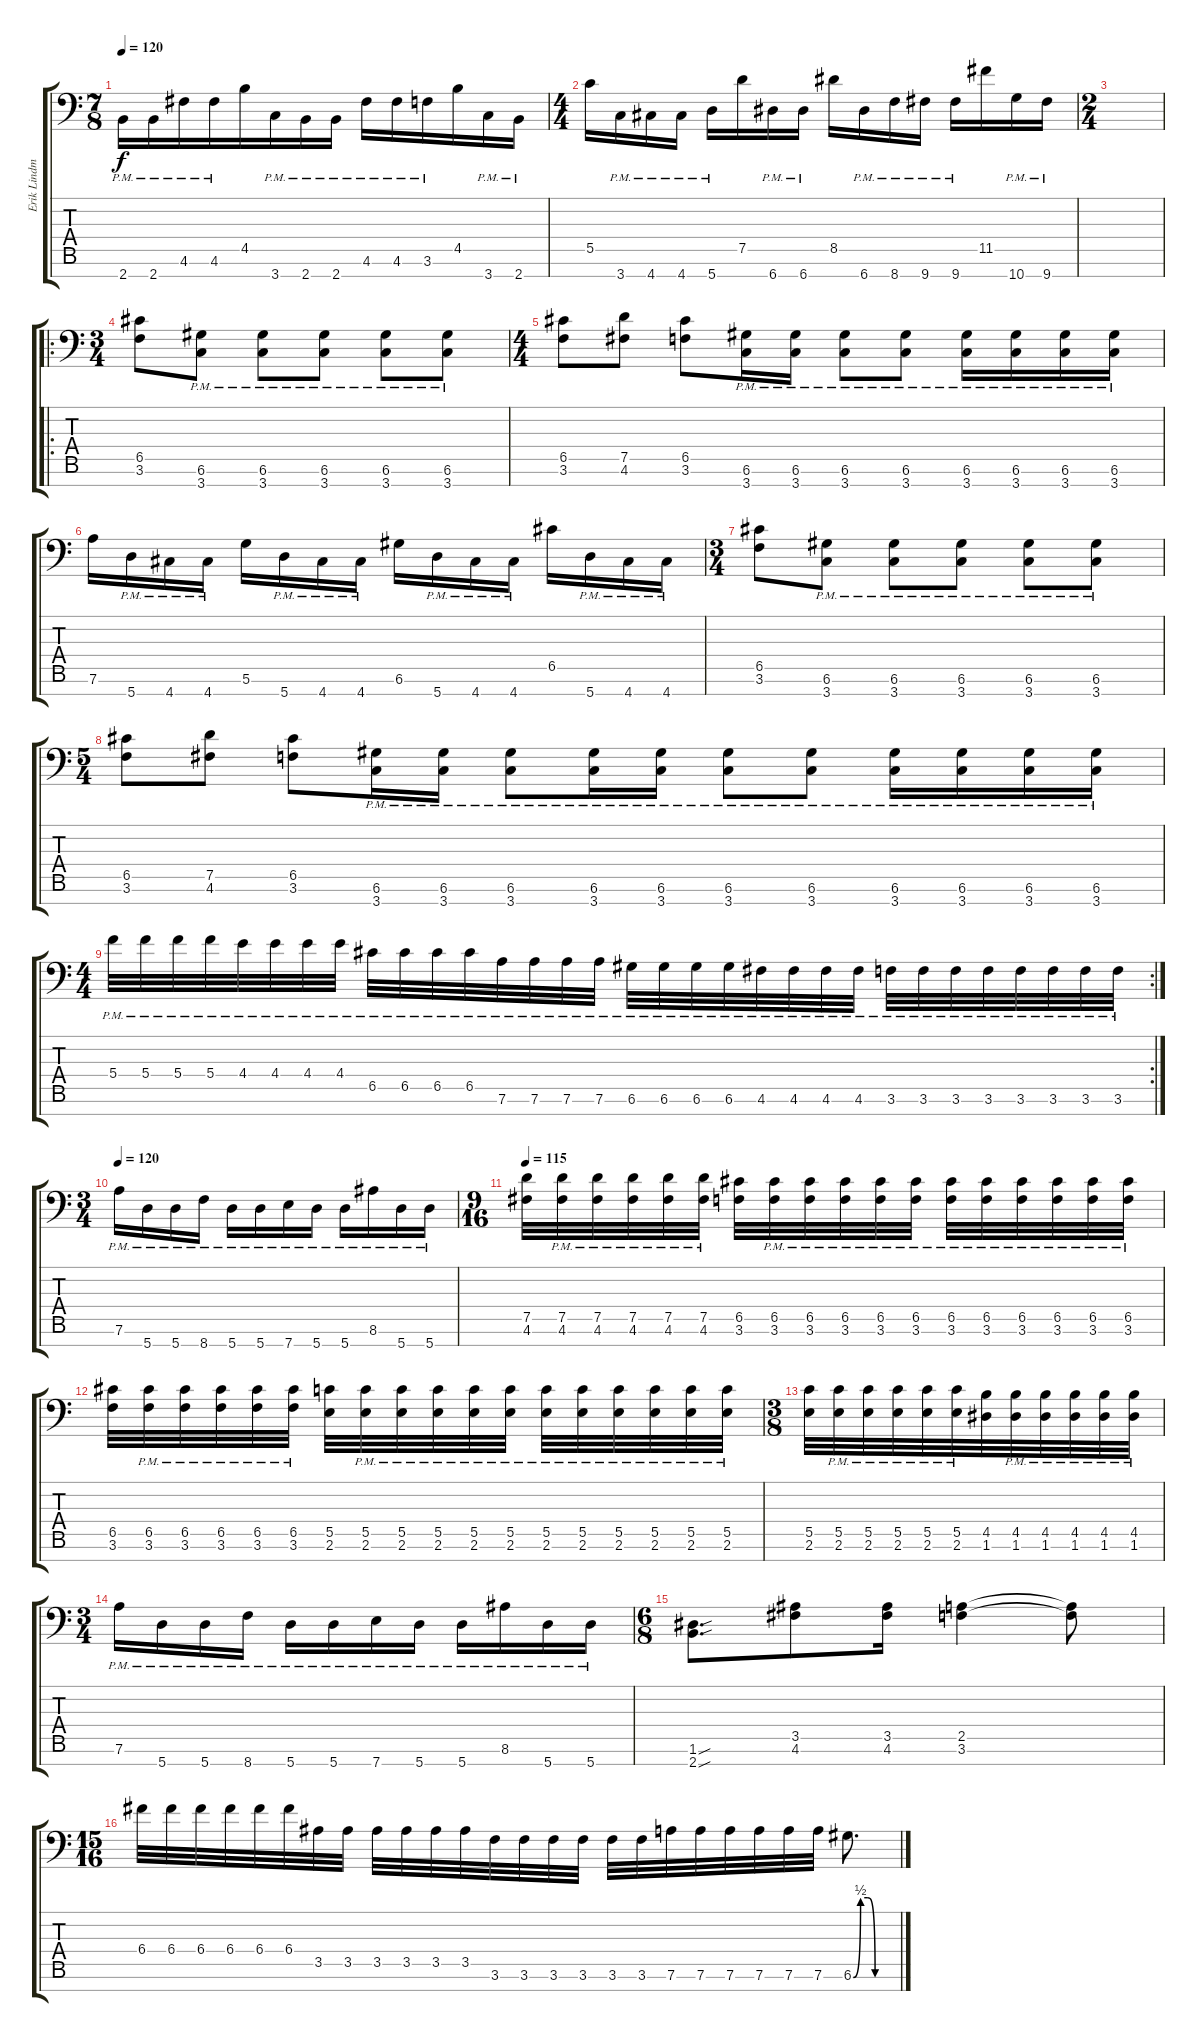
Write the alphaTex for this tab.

\track ("Erik Lindmark" "Erik Lindm") {instrument distortionguitar}
\staff {score tabs}
\tuning (D4 A3 F3 C3 G2 D2 A1) {hide}
\ts (7 8)
\tempo 120
\clef f4
\ks c
2.7{pm}.16{dy f} 2.7{pm}.16 4.6{pm}.16 4.6{pm}.16 4.5.16 3.7{pm}.16 2.7{pm}.16 2.7{pm}.16 4.6{pm}.16 4.6{pm}.16 3.6{pm}.16 4.5.16 3.7{pm}.16 2.7{pm}.16 |
\ts (4 4)
5.5.16 3.7{pm}.16 4.7{pm}.16 4.7{pm}.16 5.7{pm}.16 7.5.16 6.7{pm}.16 6.7{pm}.16 8.5.16 6.7{pm}.16 8.7{pm}.16 9.7{pm}.16 9.7{pm}.16 11.5.16 10.7{pm}.16 9.7{pm}.16 |
\ts (2 4)
|
\ro
\ts (3 4)
(6.5 3.6).8 (6.6{pm} 3.7{pm}).8 (6.6{pm} 3.7{pm}).8 (6.6{pm} 3.7{pm}).8 (6.6{pm} 3.7{pm}).8 (6.6{pm} 3.7{pm}).8 |
\ts (4 4)
(6.5 3.6).8 (7.5 4.6).8 (6.5 3.6).8 (6.6{pm} 3.7{pm}).16 (6.6{pm} 3.7{pm}).16 (6.6{pm} 3.7{pm}).8 (6.6{pm} 3.7{pm}).8 (6.6{pm} 3.7{pm}).16 (6.6{pm} 3.7{pm}).16 (6.6{pm} 3.7{pm}).16 (6.6{pm} 3.7{pm}).16 |
7.6.16 5.7{pm}.16 4.7{pm}.16 4.7{pm}.16 5.6.16 5.7{pm}.16 4.7{pm}.16 4.7{pm}.16 6.6.16 5.7{pm}.16 4.7{pm}.16 4.7{pm}.16 6.5.16 5.7{pm}.16 4.7{pm}.16 4.7{pm}.16 |
\ts (3 4)
(6.5 3.6).8 (6.6{pm} 3.7{pm}).8 (6.6{pm} 3.7{pm}).8 (6.6{pm} 3.7{pm}).8 (6.6{pm} 3.7{pm}).8 (6.6{pm} 3.7{pm}).8 |
\ts (5 4)
(6.5 3.6).8 (7.5 4.6).8 (6.5 3.6).8 (6.6{pm} 3.7{pm}).16 (6.6{pm} 3.7{pm}).16 (6.6{pm} 3.7{pm}).8 (6.6{pm} 3.7{pm}).16 (6.6{pm} 3.7{pm}).16 (6.6{pm} 3.7{pm}).8 (6.6{pm} 3.7{pm}).8 (6.6{pm} 3.7{pm}).16 (6.6{pm} 3.7{pm}).16 (6.6{pm} 3.7{pm}).16 (6.6{pm} 3.7{pm}).16 |
\rc 2
\ts (4 4)
5.4{pm}.32 5.4{pm}.32 5.4{pm}.32 5.4{pm}.32 4.4{pm}.32 4.4{pm}.32 4.4{pm}.32 4.4{pm}.32 6.5{pm}.32 6.5{pm}.32 6.5{pm}.32 6.5{pm}.32 7.6{pm}.32 7.6{pm}.32 7.6{pm}.32 7.6{pm}.32 6.6{pm}.32 6.6{pm}.32 6.6{pm}.32 6.6{pm}.32 4.6{pm}.32 4.6{pm}.32 4.6{pm}.32 4.6{pm}.32 3.6{pm}.32 3.6{pm}.32 3.6{pm}.32 3.6{pm}.32 3.6{pm}.32 3.6{pm}.32 3.6{pm}.32 3.6{pm}.32 |
\ts (3 4)
\tempo 120
7.6{pm}.16 5.7{pm}.16 5.7{pm}.16 8.7{pm}.16 5.7{pm}.16 5.7{pm}.16 7.7{pm}.16 5.7{pm}.16 5.7{pm}.16 8.6{pm}.16 5.7{pm}.16 5.7{pm}.16 |
\ts (9 16)
\tempo 115
(7.5 4.6).32 (7.5{pm} 4.6{pm}).32 (7.5{pm} 4.6{pm}).32 (7.5{pm} 4.6{pm}).32 (7.5{pm} 4.6{pm}).32 (7.5{pm} 4.6{pm}).32 (6.5 3.6).32 (6.5{pm} 3.6{pm}).32 (6.5{pm} 3.6{pm}).32 (6.5{pm} 3.6{pm}).32 (6.5{pm} 3.6{pm}).32 (6.5{pm} 3.6{pm}).32 (6.5{pm} 3.6{pm}).32 (6.5{pm} 3.6{pm}).32 (6.5{pm} 3.6{pm}).32 (6.5{pm} 3.6{pm}).32 (6.5{pm} 3.6{pm}).32 (6.5{pm} 3.6{pm}).32 |
(6.5 3.6).32 (6.5{pm} 3.6{pm}).32 (6.5{pm} 3.6{pm}).32 (6.5{pm} 3.6{pm}).32 (6.5{pm} 3.6{pm}).32 (6.5{pm} 3.6{pm}).32 (5.5 2.6).32 (5.5{pm} 2.6{pm}).32 (5.5{pm} 2.6{pm}).32 (5.5{pm} 2.6{pm}).32 (5.5{pm} 2.6{pm}).32 (5.5{pm} 2.6{pm}).32 (5.5{pm} 2.6{pm}).32 (5.5{pm} 2.6{pm}).32 (5.5{pm} 2.6{pm}).32 (5.5{pm} 2.6{pm}).32 (5.5{pm} 2.6{pm}).32 (5.5{pm} 2.6{pm}).32 |
\ts (3 8)
(5.5 2.6).32 (5.5{pm} 2.6{pm}).32 (5.5{pm} 2.6{pm}).32 (5.5{pm} 2.6{pm}).32 (5.5{pm} 2.6{pm}).32 (5.5{pm} 2.6{pm}).32 (4.5 1.6).32 (4.5{pm} 1.6{pm}).32 (4.5{pm} 1.6{pm}).32 (4.5{pm} 1.6{pm}).32 (4.5{pm} 1.6{pm}).32 (4.5{pm} 1.6{pm}).32 |
\ts (3 4)
7.6{pm}.16 5.7{pm}.16 5.7{pm}.16 8.7{pm}.16 5.7{pm}.16 5.7{pm}.16 7.7{pm}.16 5.7{pm}.16 5.7{pm}.16 8.6{pm}.16 5.7{pm}.16 5.7{pm}.16 |
\ts (6 8)
(1.6{sou} 2.7{sou}).8{d} (3.5 4.6).8 (3.5 4.6).16 (2.5 3.6).4 (2.5{t} 3.6{t}).8 |
\ts (15 16)
6.4.32 6.4.32 6.4.32 6.4.32 6.4.32 6.4.32 3.5.32 3.5.32 3.5.32 3.5.32 3.5.32 3.5.32 3.6.32 3.6.32 3.6.32 3.6.32 3.6.32 3.6.32 7.6.32 7.6.32 7.6.32 7.6.32 7.6.32 7.6.32 6.6{be (custom 0 0 10 2 20 2 30 0 60 0)}.8{d}
